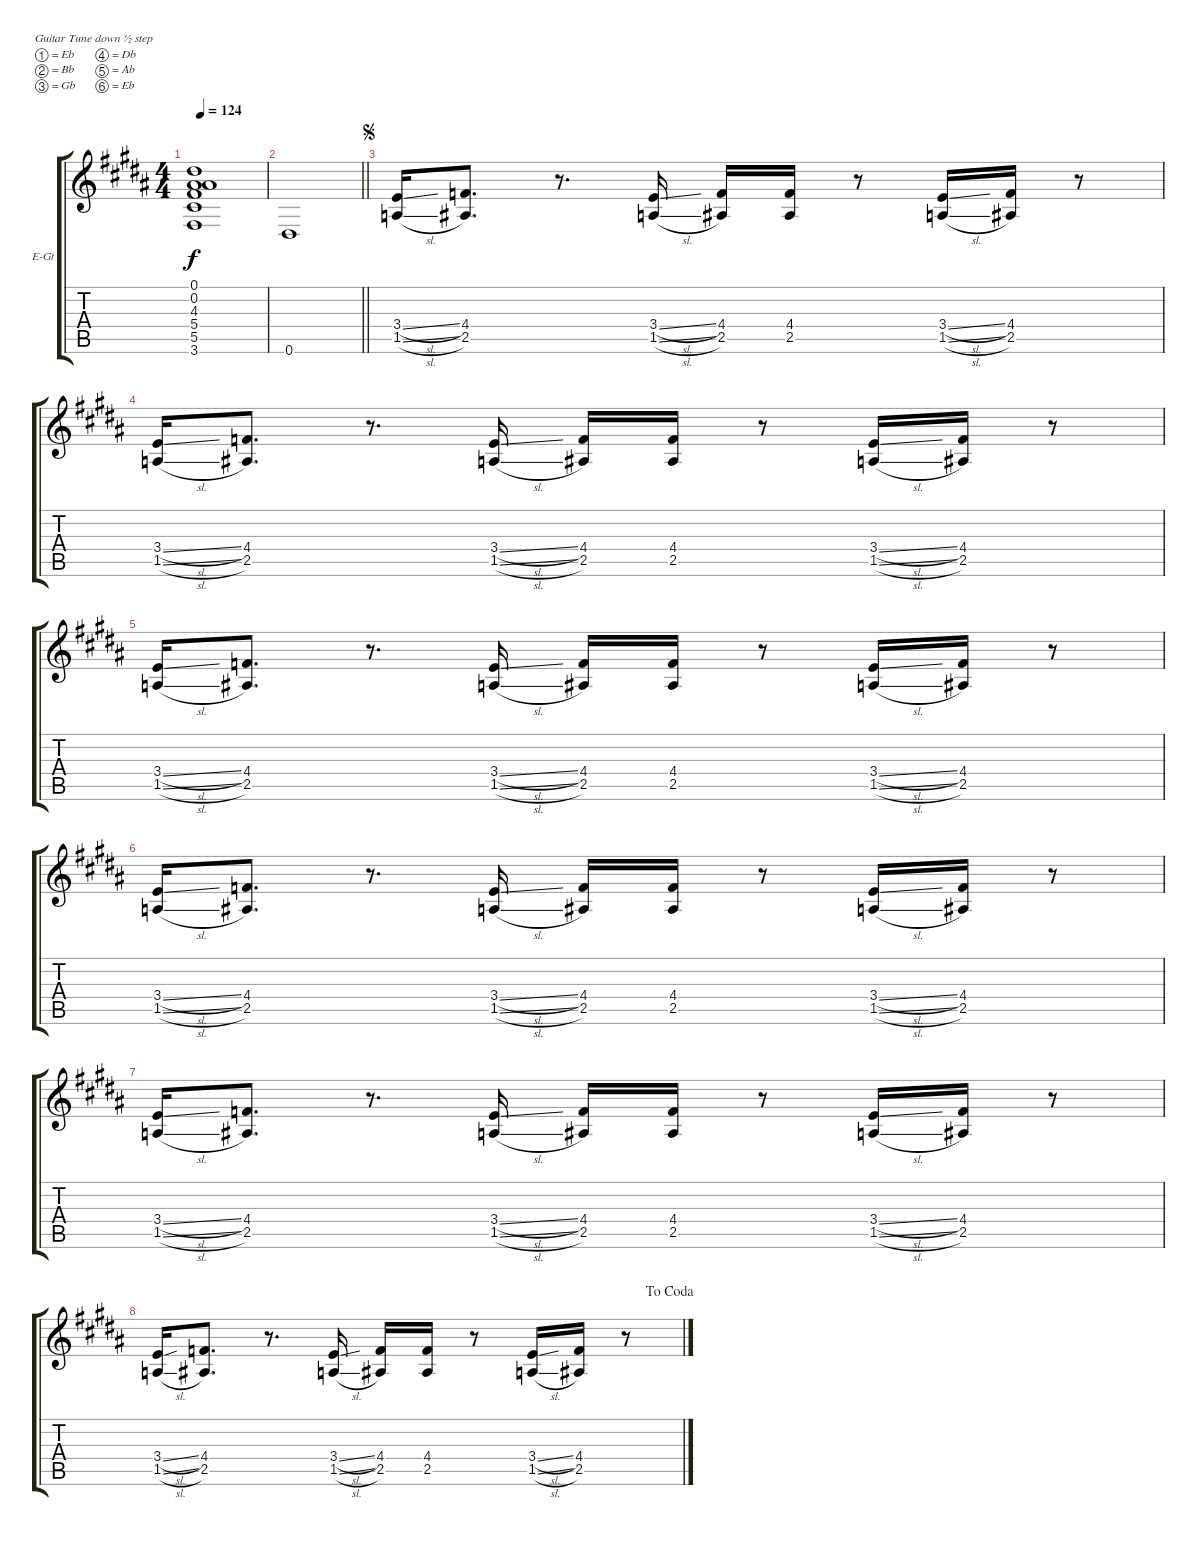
\bracketExtendMode groupsimilarinstruments
\firstSystemTrackNameOrientation horizontal
\otherSystemsTrackNameOrientation horizontal
\track ("Untitled" "E-Gt") {instrument overdrivenguitar}
\staff {score tabs}
\tuning (Eb4 Bb3 Gb3 Db3 Ab2 Eb2)
\ts (4 4)
\tempo 124
\clef g2
\ks g#minor
(0.1 0.2 4.3 5.4 5.5 3.6).1{dy f} |
\barLineRight lightlight
\ks b
0.6.1 |
\section ("" " ")
\jump segno
\ks g#minor
(3.4{sl} 1.5{sl}).16 (4.4 2.5).8{d} r.8{d} (3.4{sl} 1.5{sl}).16 (4.4 2.5).16 (4.4 2.5).16 r.8 (3.4{sl} 1.5{sl}).16 (4.4 2.5).16 r.8 |
(3.4{sl} 1.5{sl}).16 (4.4 2.5).8{d} r.8{d} (3.4{sl} 1.5{sl}).16 (4.4 2.5).16 (4.4 2.5).16 r.8 (3.4{sl} 1.5{sl}).16 (4.4 2.5).16 r.8 |
\ks b
(3.4{sl} 1.5{sl}).16 (4.4 2.5).8{d} r.8{d} (3.4{sl} 1.5{sl}).16 (4.4 2.5).16 (4.4 2.5).16 r.8 (3.4{sl} 1.5{sl}).16 (4.4 2.5).16 r.8 |
\ks g#minor
(3.4{sl} 1.5{sl}).16 (4.4 2.5).8{d} r.8{d} (3.4{sl} 1.5{sl}).16 (4.4 2.5).16 (4.4 2.5).16 r.8 (3.4{sl} 1.5{sl}).16 (4.4 2.5).16 r.8 |
(3.4{sl} 1.5{sl}).16 (4.4 2.5).8{d} r.8{d} (3.4{sl} 1.5{sl}).16 (4.4 2.5).16 (4.4 2.5).16 r.8 (3.4{sl} 1.5{sl}).16 (4.4 2.5).16 r.8 |
\jump dacoda
\ks b
(3.4{sl} 1.5{sl}).16 (4.4 2.5).8{d} r.8{d} (3.4{sl} 1.5{sl}).16 (4.4 2.5).16 (4.4 2.5).16 r.8 (3.4{sl} 1.5{sl}).16 (4.4 2.5).16 r.8
